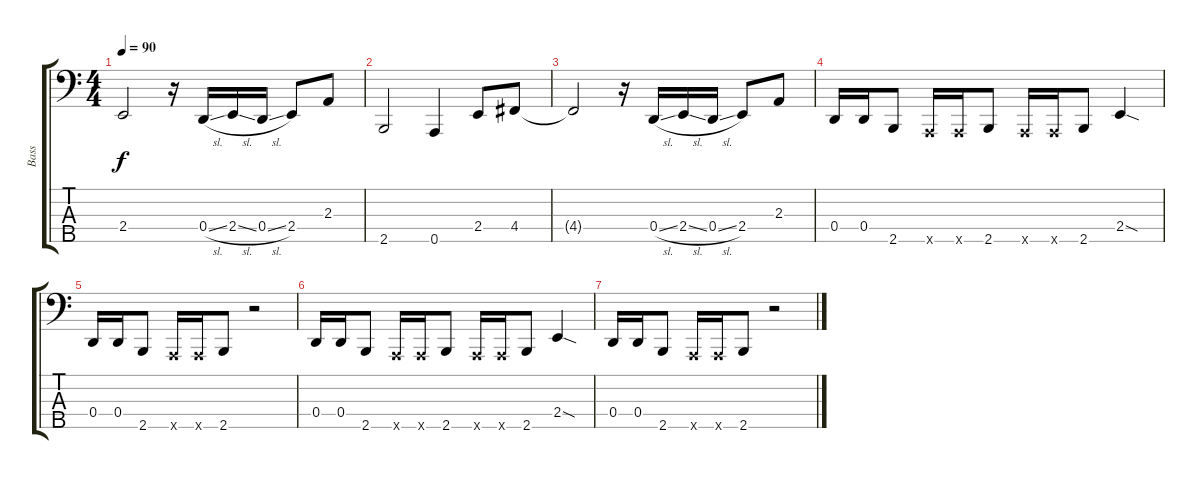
\track ("Bass" "Bass") {instrument slapbass1}
\staff {score tabs}
\tuning (F2 C2 G1 D1 A0) {hide}
\ts (4 4)
\tempo 90
\clef f4
\ks c
2.4{t}.2{dy f} r.16 0.4{sl}.16 2.4{sl}.16 0.4{sl}.16 2.4.8 2.3.8 |
2.5.2 0.5.4 2.4.8 4.4.8 |
4.4{t}.2 r.16 0.4{sl}.16 2.4{sl}.16 0.4{sl}.16 2.4.8 2.3.8 |
0.4.16 0.4.16 2.5.8 0.5{x}.16 0.5{x}.16 2.5.8 0.5{x}.16 0.5{x}.16 2.5.8 2.4{sod}.4 |
0.4.16 0.4.16 2.5.8 0.5{x}.16 0.5{x}.16 2.5.8 r.2 |
0.4.16 0.4.16 2.5.8 0.5{x}.16 0.5{x}.16 2.5.8 0.5{x}.16 0.5{x}.16 2.5.8 2.4{sod}.4 |
0.4.16 0.4.16 2.5.8 0.5{x}.16 0.5{x}.16 2.5.8 r.2
